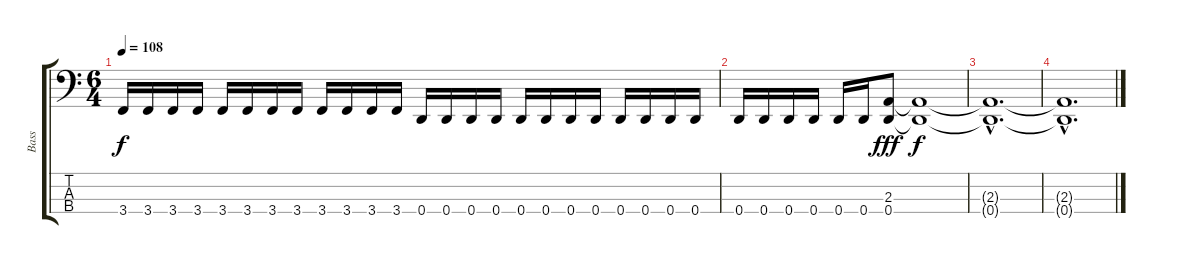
\track ("Bass" "Bass") {instrument electricbassfinger}
\staff {score tabs}
\tuning (F2 C2 G1 D1) {hide}
\ts (6 4)
\tempo 108
\clef f4
\ks c
3.4.16{dy f} 3.4.16 3.4.16 3.4.16 3.4.16 3.4.16 3.4.16 3.4.16 3.4.16 3.4.16 3.4.16 3.4.16 0.4.16 0.4.16 0.4.16 0.4.16 0.4.16 0.4.16 0.4.16 0.4.16 0.4.16 0.4.16 0.4.16 0.4.16 |
0.4.16 0.4.16 0.4.16 0.4.16 0.4.16 0.4.16 (2.3 0.4).8{dy fff volume 16 instrument fx7echoes} (2.3{t} 0.4{t}).1{dy f} |
(2.3{hac t} 0.4{hac t}).1{d volume 0} |
(2.3{hac t} 0.4{hac t}).1{d}
